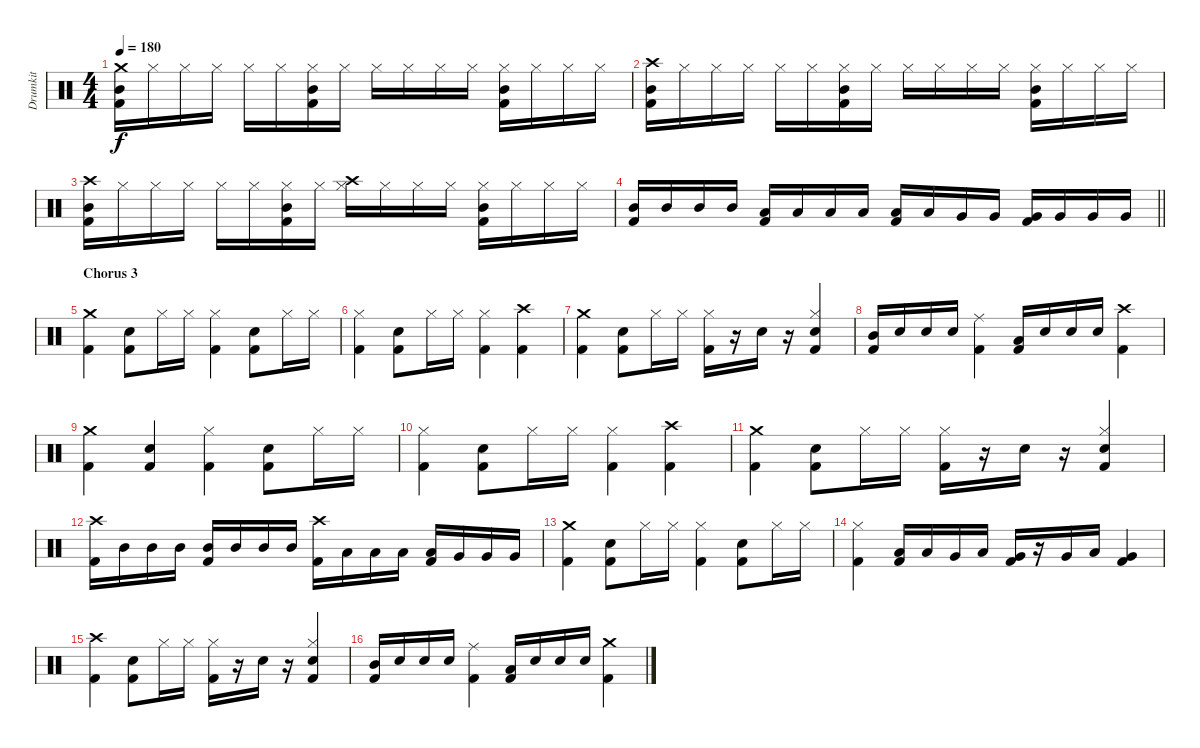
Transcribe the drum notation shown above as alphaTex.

\track ("Drumkit" "Drumkit") {instrument percussion}
\staff {score}
\articulation defaults
\ts (4 4)
\tempo 180
\clef neutral
\ks c
("Mid Tom (hit)" "Kick (hit) 2" "Crash medium (hit)").16{dy f} "Hi-Hat (closed)".16 "Hi-Hat (closed)".16 "Hi-Hat (closed)".16 "Hi-Hat (closed)".16 "Hi-Hat (closed)".16 ("Hi-Hat (closed)" "Mid Tom (hit)" "Kick (hit) 2").16 "Hi-Hat (closed)".16 "Hi-Hat (closed)".16 "Hi-Hat (closed)".16 "Hi-Hat (closed)".16 "Hi-Hat (closed)".16 ("Hi-Hat (closed)" "Mid Tom (hit)" "Kick (hit) 2").16 "Hi-Hat (closed)".16 "Hi-Hat (closed)".16 "Hi-Hat (closed)".16 |
("Mid Tom (hit)" "Kick (hit) 2" "Crash high (hit)").16 "Hi-Hat (closed)".16 "Hi-Hat (closed)".16 "Hi-Hat (closed)".16 "Hi-Hat (closed)".16 "Hi-Hat (closed)".16 ("Hi-Hat (closed)" "Mid Tom (hit)" "Kick (hit) 2").16 "Hi-Hat (closed)".16 "Hi-Hat (closed)".16 "Hi-Hat (closed)".16 "Hi-Hat (closed)".16 "Hi-Hat (closed)".16 ("Hi-Hat (closed)" "Mid Tom (hit)" "Kick (hit) 2").16 "Hi-Hat (closed)".16 "Hi-Hat (closed)".16 "Hi-Hat (closed)".16 |
("Mid Tom (hit)" "Kick (hit) 2" "Crash high (hit)").16 "Hi-Hat (closed)".16 "Hi-Hat (closed)".16 "Hi-Hat (closed)".16 "Hi-Hat (closed)".16 "Hi-Hat (closed)".16 ("Hi-Hat (closed)" "Mid Tom (hit)" "Kick (hit) 2").16 "Hi-Hat (closed)".16 ("Crash high (hit)" "Hi-Hat (closed)").16 "Hi-Hat (closed)".16 "Hi-Hat (closed)".16 "Hi-Hat (closed)".16 ("Hi-Hat (closed)" "Mid Tom (hit)" "Kick (hit) 2").16 "Hi-Hat (closed)".16 "Hi-Hat (closed)".16 "Hi-Hat (closed)".16 |
\barLineRight lightlight
("Mid Tom (hit)" "Kick (hit) 2").16 "Mid Tom (hit)".16 "Mid Tom (hit)".16 "Mid Tom (hit)".16 ("Low Tom (hit)" "Kick (hit) 2").16 "Low Tom (hit)".16 "Low Tom (hit)".16 "Low Tom (hit)".16 ("Low Tom (hit)" "Kick (hit) 2").16 "Low Tom (hit)".16 "Very Low Tom (hit)".16 "Very Low Tom (hit)".16 ("Very Low Tom (hit)" "Kick (hit) 2").16 "Very Low Tom (hit)".16 "Very Low Tom (hit)".16 "Very Low Tom (hit)".16 |
\section ("" "Chorus 3")
("Kick (hit) 2" "Crash medium (hit)").4 ("Snare (hit) 2" "Kick (hit) 2").8 "Hi-Hat (closed)".16 "Hi-Hat (closed)".16 ("Hi-Hat (closed)" "Kick (hit) 2").4 ("Snare (hit) 2" "Kick (hit) 2").8 "Hi-Hat (closed)".16 "Hi-Hat (closed)".16 |
("Hi-Hat (closed)" "Kick (hit) 2").4 ("Snare (hit) 2" "Kick (hit) 2").8 "Hi-Hat (closed)".16 "Hi-Hat (closed)".16 ("Hi-Hat (closed)" "Kick (hit) 2").4 ("Kick (hit) 2" "Crash high (hit)").4 |
("Kick (hit) 2" "Crash medium (hit)").4 ("Snare (hit) 2" "Kick (hit) 2").8 "Hi-Hat (closed)".16 "Hi-Hat (closed)".16 ("Hi-Hat (closed)" "Kick (hit) 2").16 r.16 "Snare (hit) 2".16 r.16 ("Hi-Hat (closed)" "Kick (hit) 2" "Snare (hit) 2").4 |
("Mid Tom (hit)" "Kick (hit) 2").16 "Snare (hit) 2".16 "Snare (hit) 2".16 "Snare (hit) 2".16 ("Kick (hit) 2" "Ride (middle)").4 ("Low Tom (hit)" "Kick (hit) 2").16 "Snare (hit) 2".16 "Snare (hit) 2".16 "Snare (hit) 2".16 ("Kick (hit) 2" "Crash high (hit)").4 |
("Kick (hit) 2" "Crash medium (hit)").4 ("Snare (hit) 2" "Kick (hit) 2").4 ("Hi-Hat (closed)" "Kick (hit) 2").4 ("Snare (hit) 2" "Kick (hit) 2").8 "Hi-Hat (closed)".16 "Hi-Hat (closed)".16 |
("Hi-Hat (closed)" "Kick (hit) 2").4 ("Snare (hit) 2" "Kick (hit) 2").8 "Hi-Hat (closed)".16 "Hi-Hat (closed)".16 ("Hi-Hat (closed)" "Kick (hit) 2").4 ("Kick (hit) 2" "Crash high (hit)").4 |
("Kick (hit) 2" "Crash medium (hit)").4 ("Snare (hit) 2" "Kick (hit) 2").8 "Hi-Hat (closed)".16 "Hi-Hat (closed)".16 ("Hi-Hat (closed)" "Kick (hit) 2").16 r.16 "Snare (hit) 2".16 r.16 ("Hi-Hat (closed)" "Kick (hit) 2" "Snare (hit) 2").4 |
("Crash high (hit)" "Kick (hit) 2").16 "Mid Tom (hit)".16 "Mid Tom (hit)".16 "Mid Tom (hit)".16 ("Kick (hit) 2" "Mid Tom (hit)").16 "Mid Tom (hit)".16 "Mid Tom (hit)".16 "Mid Tom (hit)".16 ("Kick (hit) 2" "Crash high (hit)").16 "Low Tom (hit)".16 "Low Tom (hit)".16 "Low Tom (hit)".16 ("Kick (hit) 2" "Low Tom (hit)").16 "Very Low Tom (hit)".16 "Very Low Tom (hit)".16 "Very Low Tom (hit)".16 |
("Kick (hit) 2" "Crash medium (hit)").4 ("Snare (hit) 2" "Kick (hit) 2").8 "Hi-Hat (closed)".16 "Hi-Hat (closed)".16 ("Hi-Hat (closed)" "Kick (hit) 2").4 ("Snare (hit) 2" "Kick (hit) 2").8 "Hi-Hat (closed)".16 "Hi-Hat (closed)".16 |
("Hi-Hat (closed)" "Kick (hit) 2").4 ("Kick (hit) 2" "Low Tom (hit)").16 "Low Tom (hit)".16 "Very Low Tom (hit)".16 "Low Tom (hit)".16 ("Kick (hit) 2" "Very Low Tom (hit)").16 r.16 "Very Low Tom (hit)".16 "Low Tom (hit)".16 ("Kick (hit) 2" "Very Low Tom (hit)").4 |
("Kick (hit) 2" "Crash high (hit)").4 ("Snare (hit) 2" "Kick (hit) 2").8 "Hi-Hat (closed)".16 "Hi-Hat (closed)".16 ("Hi-Hat (closed)" "Kick (hit) 2").16 r.16 "Snare (hit) 2".16 r.16 ("Hi-Hat (closed)" "Kick (hit) 2" "Snare (hit) 2").4 |
("Kick (hit) 2" "Mid Tom (hit)").16 "Snare (hit) 2".16 "Snare (hit) 2".16 "Snare (hit) 2".16 ("Kick (hit) 2" "Ride (middle)").4 ("Kick (hit) 2" "Low Tom (hit)").16 "Snare (hit) 2".16 "Snare (hit) 2".16 "Snare (hit) 2".16 ("Kick (hit) 2" "Crash medium (hit)").4
